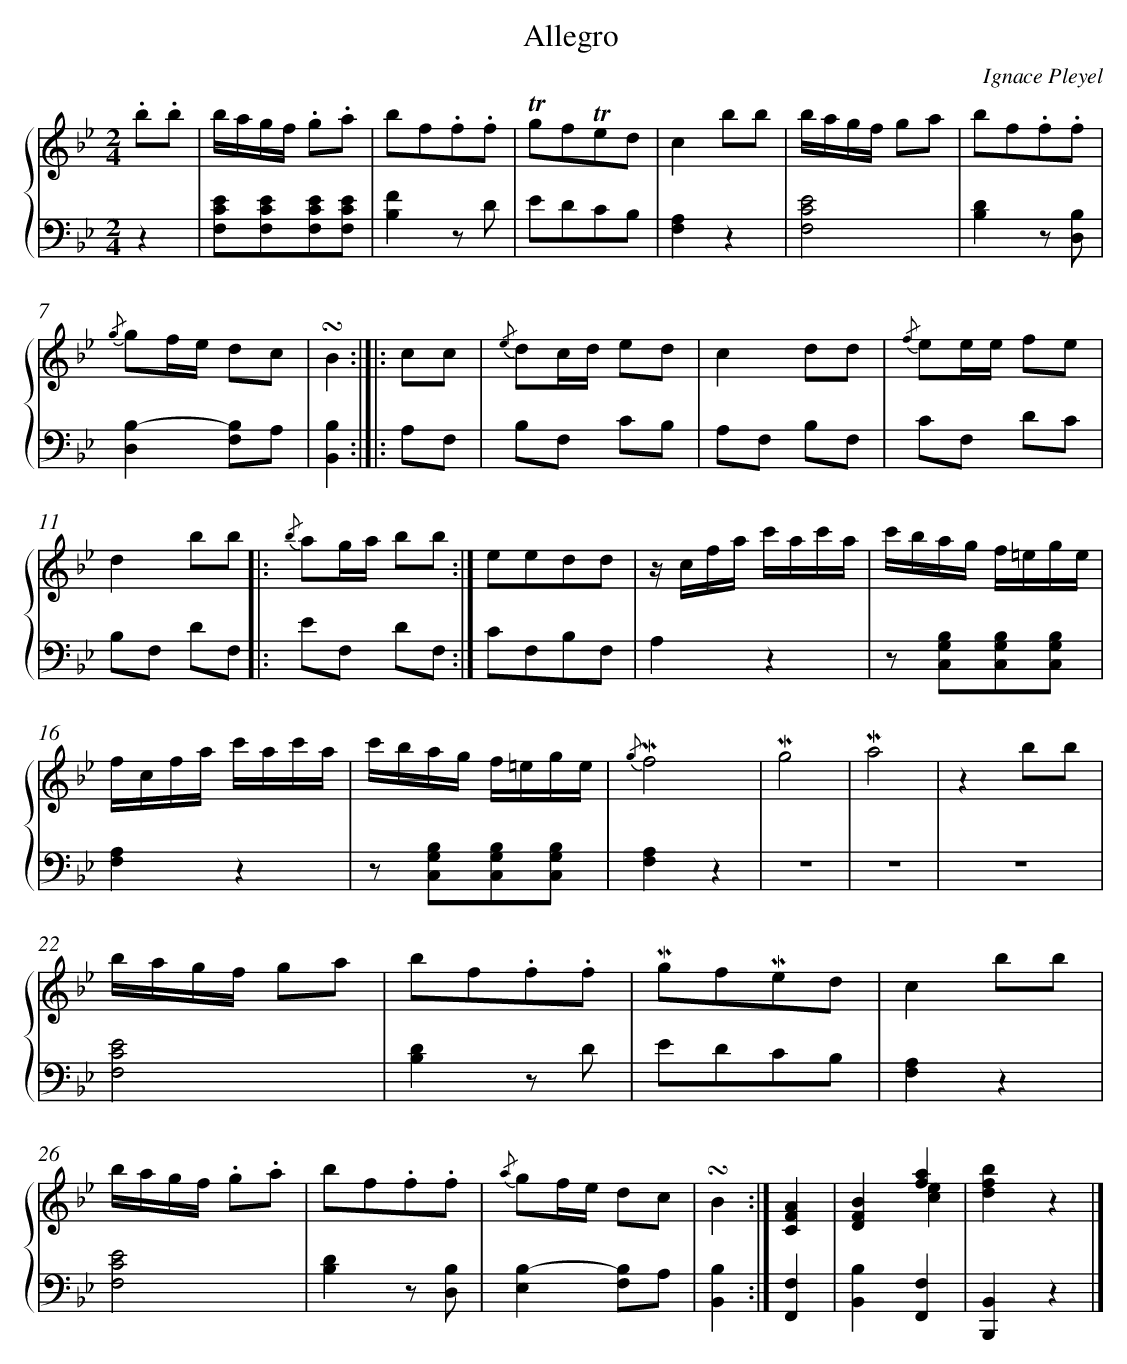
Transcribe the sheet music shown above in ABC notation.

X:1
T: Allegro
C: Ignace Pleyel
L: 1/8
M: 2/4
%%staves {1 2}
V: 1 clef=treble
V: 2 clef=bass
K: Bb
[V:1] .b.b [I:setbarnb 1]|
[V:2] z2 |
[V:1] b/a/g/f/ .g.a |
[V:2] [ECF,][ECF,][ECF,][ECF,] |
[V:1] bf.f.f |
[V:2] [F2B,2]z D |
[V:1] !trill!gf!trill!ed |
[V:2] EDCB, |
[V:1] c2bb |
[V:2] [A,2F,2]z2 |
[V:1] b/a/g/f/ ga |
[V:2] [E4C4F,4] |
[V:1] bf.f.f |
[V:2] [D2B,2]z [B,D,] |
[V:1] {/g} gf/e/ dc |
[V:2] [B,2-D,2][B,F,]A, |
[V:1] !turn!B2 [I:setbarnb 8]:|]|:
[V:2] [B,2B,,2] :|]|:
[V:1] cc |
[V:2] A,F, |
[V:1] {/e} dc/d/ ed |
[V:2] B,F, CB, |
[V:1] c2dd |
[V:2] A,F, B,F, |
[V:1] {/f} ee/e/ fe |
[V:2] CF, DC |
[V:1] d2bb ]|:
[V:2] B,F, DF, ]|:
[V:1] {/b} ag/a/ bb :|]
[V:2] EF, DF, :|]
[V:1] eedd |
[V:2] CF,B,F, |
[V:1] z/ c/f/a/ c'/a/c'/a/ |
[V:2] A,2z2 |
[V:1] c'/b/a/g/ f/=e/g/e/ |
[V:2] z [B,G,C,][B,G,C,][B,G,C,] |
[V:1] f/c/f/a/ c'/a/c'/a/ |
[V:2] [A,2F,2]z2 |
[V:1] c'/b/a/g/ f/=e/g/e/ |
[V:2] z [B,G,C,][B,G,C,][B,G,C,] |
[V:1] {/g}!mordent!f4 |
[V:2] [A,2F,2]z2 |
[V:1] !mordent!g4 |
[V:2] z4 |
[V:1] !mordent!a4 |
[V:2] z4 |
[V:1] z2bb |
[V:2] z4 |
[V:1] b/a/g/f/ ga |
[V:2] [E4C4F,4] |
[V:1] bf.f.f |
[V:2] [D2B,2]z D |
[V:1] !mordent!gf!mordent!ed |
[V:2] EDCB, |
[V:1] c2bb |
[V:2] [A,2F,2]z2 |
[V:1] b/a/g/f/ .g.a |
[V:2] [E4C4F,4] |
[V:1] bf.f.f |
[V:2] [D2B,2]z [B,D,] |
[V:1] {/a} gf/e/ dc |
[V:2] [B,2-E,2][B,F,]A, |
[V:1] !turn!B2 [I:setbarnb 30]:|]
[V:2] [B,2B,,2] :|]
[V:1] [A2F2C2] |
[V:2] [F,2F,,2] |
[V:1] [B2F2D2][a2f2] & x2[e2c2] |
[V:2] [B,2B,,2][F,2F,,2] |
[V:1] [b2f2d2]z2 |]
[V:2] [B,,2B,,,2]z2 |]
